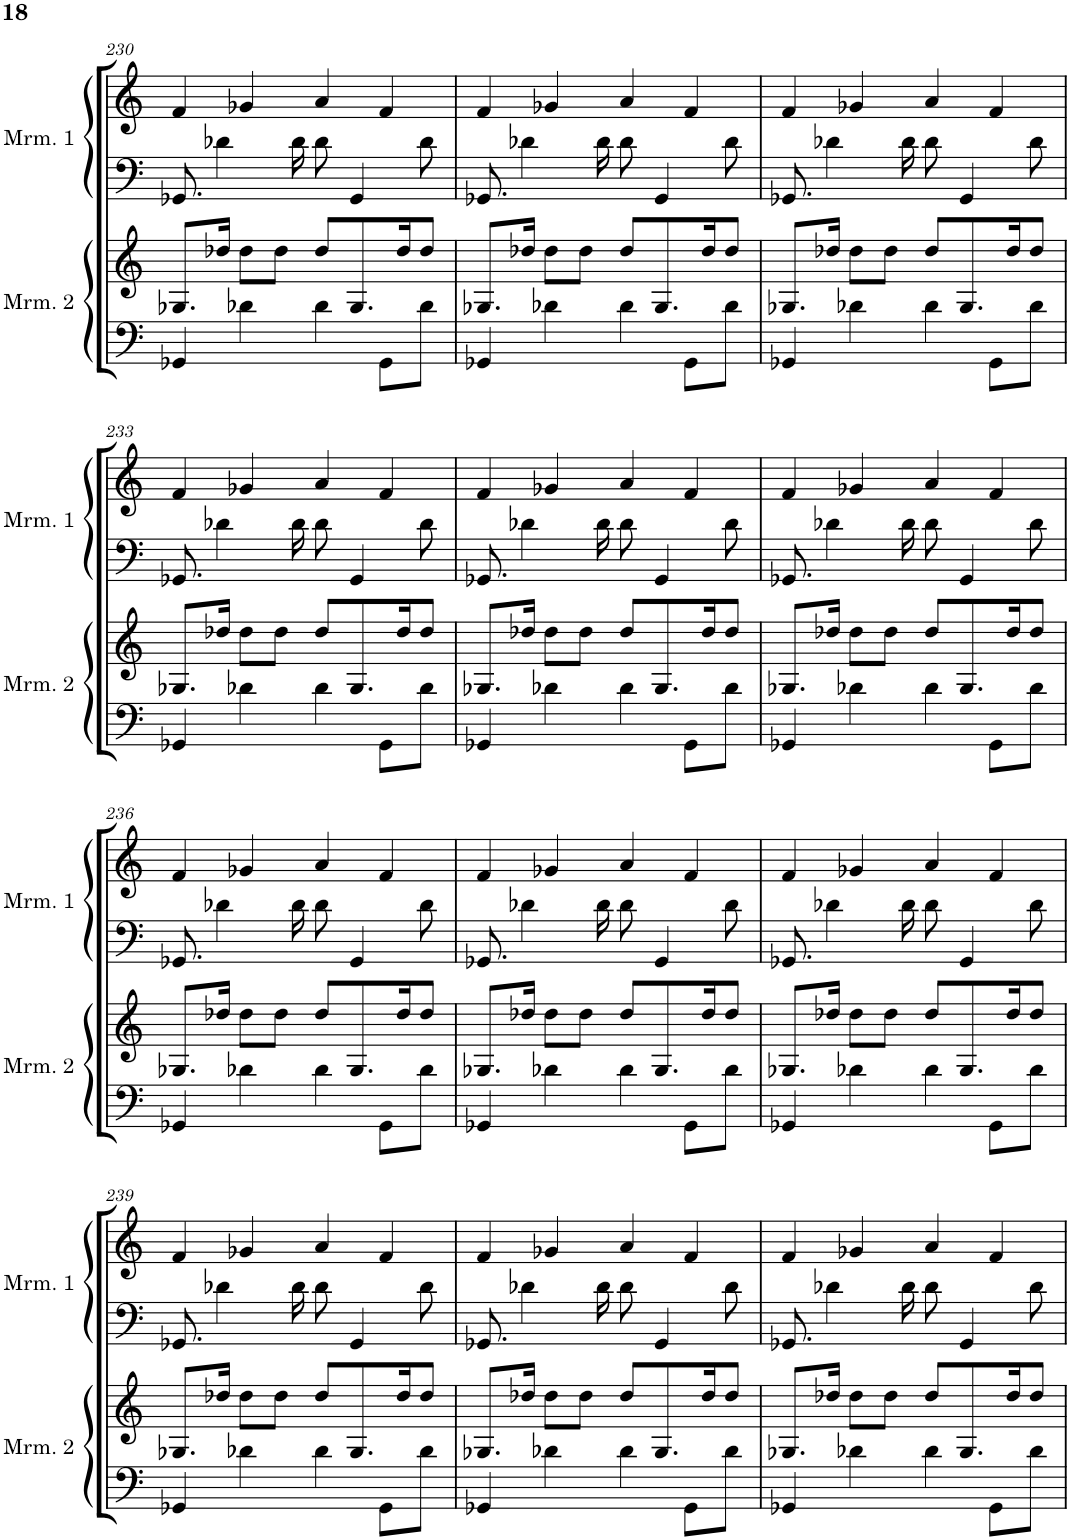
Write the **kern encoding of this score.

**kern	**kern	**kern	**kern
*part4	*part3	*part2	*part1
*staff4	*staff3	*staff2	*staff1
*I"Marimba 2	*I"Marimba 2	*I"Marimba 1	*I"Marimba 1
*I'Mrm. 2	*I'Mrm. 2	*I'Mrm. 1	*I'Mrm. 1
!!LO:PB:g=z
*clefF4	*clefG2	*clefF4	*clefG2
*k[]	*k[]	*k[]	*k[]
*M4/4	*M4/4	*M4/4	*M4/4
=230	=230	=230	=230
4GG-X/	8.G-X/L	8.GG-X/	4f/
.	16dd-X/Jk	4d-X\	.
4d-X\	8dd-\L	.	4g-X/
.	8dd-\J	.	.
.	.	16d-\	.
4d-\	8dd-/L	8d-\	4a/
.	8.G-/	4GG-/	.
8GG-\L	.	.	4f/
.	16dd-/K	.	.
8d-\J	8dd-/J	8d-\	.
=231	=231	=231	=231
4GG-X/	8.G-X/L	8.GG-X/	4f/
.	16dd-X/Jk	4d-X\	.
4d-X\	8dd-\L	.	4g-X/
.	8dd-\J	.	.
.	.	16d-\	.
4d-\	8dd-/L	8d-\	4a/
.	8.G-/	4GG-/	.
8GG-\L	.	.	4f/
.	16dd-/K	.	.
8d-\J	8dd-/J	8d-\	.
=232	=232	=232	=232
4GG-X/	8.G-X/L	8.GG-X/	4f/
.	16dd-X/Jk	4d-X\	.
4d-X\	8dd-\L	.	4g-X/
.	8dd-\J	.	.
.	.	16d-\	.
4d-\	8dd-/L	8d-\	4a/
.	8.G-/	4GG-/	.
8GG-\L	.	.	4f/
.	16dd-/K	.	.
8d-\J	8dd-/J	8d-\	.
!!LO:LB:g=z
=233	=233	=233	=233
4GG-X/	8.G-X/L	8.GG-X/	4f/
.	16dd-X/Jk	4d-X\	.
4d-X\	8dd-\L	.	4g-X/
.	8dd-\J	.	.
.	.	16d-\	.
4d-\	8dd-/L	8d-\	4a/
.	8.G-/	4GG-/	.
8GG-\L	.	.	4f/
.	16dd-/K	.	.
8d-\J	8dd-/J	8d-\	.
=234	=234	=234	=234
4GG-X/	8.G-X/L	8.GG-X/	4f/
.	16dd-X/Jk	4d-X\	.
4d-X\	8dd-\L	.	4g-X/
.	8dd-\J	.	.
.	.	16d-\	.
4d-\	8dd-/L	8d-\	4a/
.	8.G-/	4GG-/	.
8GG-\L	.	.	4f/
.	16dd-/K	.	.
8d-\J	8dd-/J	8d-\	.
=235	=235	=235	=235
4GG-X/	8.G-X/L	8.GG-X/	4f/
.	16dd-X/Jk	4d-X\	.
4d-X\	8dd-\L	.	4g-X/
.	8dd-\J	.	.
.	.	16d-\	.
4d-\	8dd-/L	8d-\	4a/
.	8.G-/	4GG-/	.
8GG-\L	.	.	4f/
.	16dd-/K	.	.
8d-\J	8dd-/J	8d-\	.
!!LO:LB:g=z
=236	=236	=236	=236
4GG-X/	8.G-X/L	8.GG-X/	4f/
.	16dd-X/Jk	4d-X\	.
4d-X\	8dd-\L	.	4g-X/
.	8dd-\J	.	.
.	.	16d-\	.
4d-\	8dd-/L	8d-\	4a/
.	8.G-/	4GG-/	.
8GG-\L	.	.	4f/
.	16dd-/K	.	.
8d-\J	8dd-/J	8d-\	.
=237	=237	=237	=237
4GG-X/	8.G-X/L	8.GG-X/	4f/
.	16dd-X/Jk	4d-X\	.
4d-X\	8dd-\L	.	4g-X/
.	8dd-\J	.	.
.	.	16d-\	.
4d-\	8dd-/L	8d-\	4a/
.	8.G-/	4GG-/	.
8GG-\L	.	.	4f/
.	16dd-/K	.	.
8d-\J	8dd-/J	8d-\	.
=238	=238	=238	=238
4GG-X/	8.G-X/L	8.GG-X/	4f/
.	16dd-X/Jk	4d-X\	.
4d-X\	8dd-\L	.	4g-X/
.	8dd-\J	.	.
.	.	16d-\	.
4d-\	8dd-/L	8d-\	4a/
.	8.G-/	4GG-/	.
8GG-\L	.	.	4f/
.	16dd-/K	.	.
8d-\J	8dd-/J	8d-\	.
!!LO:LB:g=z
=239	=239	=239	=239
4GG-X/	8.G-X/L	8.GG-X/	4f/
.	16dd-X/Jk	4d-X\	.
4d-X\	8dd-\L	.	4g-X/
.	8dd-\J	.	.
.	.	16d-\	.
4d-\	8dd-/L	8d-\	4a/
.	8.G-/	4GG-/	.
8GG-\L	.	.	4f/
.	16dd-/K	.	.
8d-\J	8dd-/J	8d-\	.
=240	=240	=240	=240
4GG-X/	8.G-X/L	8.GG-X/	4f/
.	16dd-X/Jk	4d-X\	.
4d-X\	8dd-\L	.	4g-X/
.	8dd-\J	.	.
.	.	16d-\	.
4d-\	8dd-/L	8d-\	4a/
.	8.G-/	4GG-/	.
8GG-\L	.	.	4f/
.	16dd-/K	.	.
8d-\J	8dd-/J	8d-\	.
=241	=241	=241	=241
4GG-X/	8.G-X/L	8.GG-X/	4f/
.	16dd-X/Jk	4d-X\	.
4d-X\	8dd-\L	.	4g-X/
.	8dd-\J	.	.
.	.	16d-\	.
4d-\	8dd-/L	8d-\	4a/
.	8.G-/	4GG-/	.
8GG-\L	.	.	4f/
.	16dd-/K	.	.
8d-\J	8dd-/J	8d-\	.
=	=	=	=
*-	*-	*-	*-
